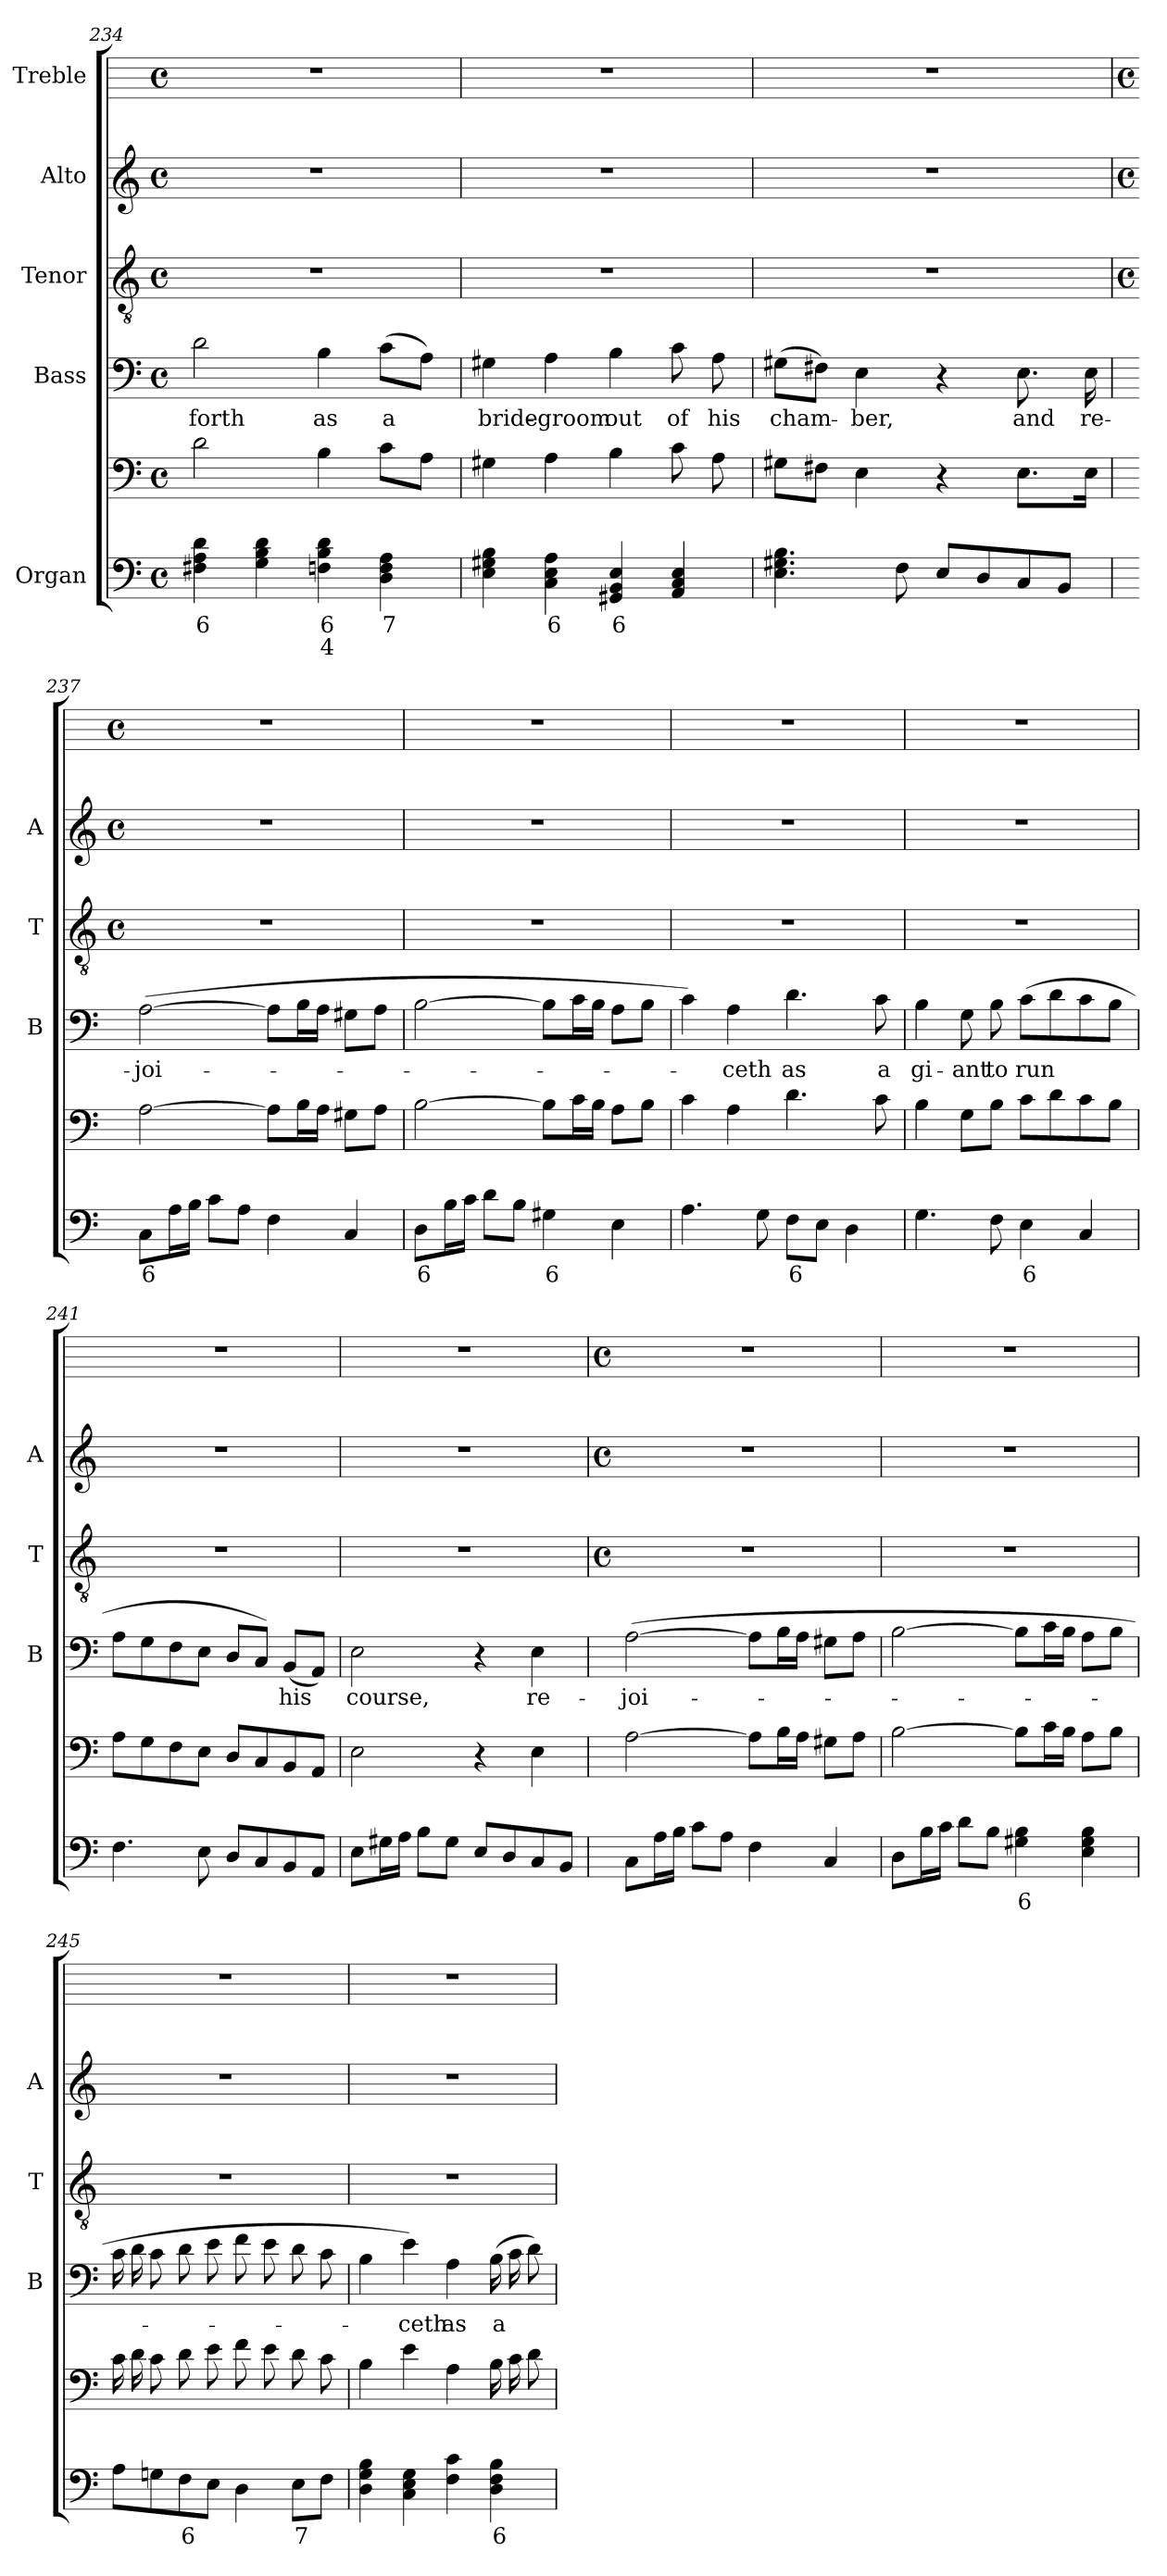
**kern	**text	**text	**kern	**kern	**text	**kern	**kern	**kern
*part5	*part5	*part5	*part5	*part4	*part4	*part3	*part2	*part1
*staff6	*staff6	*staff6	*staff5	*staff4	*staff4	*staff3	*staff2	*staff1
*I"Organ	*	*	*	*I"Bass	*	*I"Tenor	*I"Alto	*I"Treble
*	*	*	*	*I'B	*	*I'T	*I'A	*
*clefF4	*	*	*clefF4	*clefF4	*	*clefGv2	*clefG2	*
*k[]	*	*	*k[]	*k[]	*	*k[]	*k[]	*
*C:	*	*	*C:	*C:	*	*C:	*C:	*
*M4/4	*	*	*M4/4	*M4/4	*	*M4/4	*M4/4	*M4/4
*met(c)	*	*	*met(c)	*met(c)	*	*met(c)	*met(c)	*met(c)
=234	=234	=234	=234	=234	=234	=234	=234	=234
!	!LO:LY:b	!	!	!	!LO:LY:b	!	!	!
4F#X 4A 4d	6	.	2d	2d	forth	1r	1r	1r
4G 4B 4d	.	.	.	.	.	.	.	.
!	!LO:LY:b	!LO:LY:b	!	!	!LO:LY:b	!	!	!
4Fn 4B 4d	6	4	4B	4B	as	.	.	.
!	!LO:LY:b	!	!	!	!LO:LY:b	!	!	!
4D 4F 4A	7	.	8cL	(>8cL	a	.	.	.
.	.	.	8AJ	8AJ)	.	.	.	.
=235	=235	=235	=235	=235	=235	=235	=235	=235
!	!	!	!	!	!LO:LY:b	!	!	!
4E 4G#X 4B	.	.	4G#X	4G#X	bride-	1r	1r	1r
!	!LO:LY:b	!	!	!	!LO:LY:b	!	!	!
4C 4E 4A	6	.	4A	4A	-groom	.	.	.
!	!LO:LY:b	!	!	!	!LO:LY:b	!	!	!
4GG#X 4BB 4E	6	.	4B	4B	out	.	.	.
!	!	!	!	!	!LO:LY:b	!	!	!
4AA 4C 4E	.	.	8c	8c	of	.	.	.
!	!	!	!	!	!LO:LY:b	!	!	!
.	.	.	8A	8A	his	.	.	.
=236	=236	=236	=236	=236	=236	=236	=236	=236
!	!	!	!	!	!LO:LY:b	!	!	!
4.E 4.G#X 4.B	.	.	8G#XL	(>8G#XL	cham-	1r	1r	1r
.	.	.	8F#XJ	8F#XJ)	.	.	.	.
!	!	!	!	!	!LO:LY:b	!	!	!
.	.	.	4E	4E	ber,	.	.	.
8F	.	.	.	.	.	.	.	.
8EL	.	.	4r	4r	.	.	.	.
8D	.	.	.	.	.	.	.	.
!	!	!	!	!	!LO:LY:b	!	!	!
8C	.	.	8.EL	8.E	and	.	.	.
8BBJ	.	.	.	.	.	.	.	.
!	!	!	!	!	!LO:LY:b	!	!	!
.	.	.	16EJ	16E	re-	.	.	.
!!LO:LB:g=z
=237	=237	=237	=237	=237	=237	=237	=237	=237
*	*	*	*	*	*	*M4/4	*M4/4	*M4/4
*	*	*	*	*	*	*met(c)	*met(c)	*met(c)
!	!LO:LY:b	!	!	!	!LO:LY:b	!	!	!
8CL	6	.	[2A	(>[2A	-joi-	1r	1r	1r
16AL	.	.	.	.	.	.	.	.
16BJJ	.	.	.	.	.	.	.	.
8cL	.	.	.	.	.	.	.	.
8AJ	.	.	.	.	.	.	.	.
4F	.	.	8AL]	8AL]	.	.	.	.
.	.	.	16BL	16BL	.	.	.	.
.	.	.	16AJJ	16AJJ	.	.	.	.
4C	.	.	8G#XL	8G#XL	.	.	.	.
.	.	.	8AJ	8AJ	.	.	.	.
=238	=238	=238	=238	=238	=238	=238	=238	=238
!	!LO:LY:b	!	!	!	!	!	!	!
8DL	6	.	[2B	[2B	.	1r	1r	1r
16BL	.	.	.	.	.	.	.	.
16cJJ	.	.	.	.	.	.	.	.
8dL	.	.	.	.	.	.	.	.
8BJ	.	.	.	.	.	.	.	.
!	!LO:LY:b	!	!	!	!	!	!	!
4G#X	6	.	8BL]	8BL]	.	.	.	.
.	.	.	16cL	16cL	.	.	.	.
.	.	.	16BJJ	16BJJ	.	.	.	.
4E	.	.	8AL	8AL	.	.	.	.
.	.	.	8BJ	8BJ	.	.	.	.
=239	=239	=239	=239	=239	=239	=239	=239	=239
4.A	.	.	4c	4c)	.	1r	1r	1r
!	!	!	!	!	!LO:LY:b	!	!	!
.	.	.	4A	4A	ceth	.	.	.
8G	.	.	.	.	.	.	.	.
!	!LO:LY:b	!	!	!	!LO:LY:b	!	!	!
8FL	6	.	4.d	4.d	as	.	.	.
8EJ	.	.	.	.	.	.	.	.
4D	.	.	.	.	.	.	.	.
!	!	!	!	!	!LO:LY:b	!	!	!
.	.	.	8c	8c	a	.	.	.
=240	=240	=240	=240	=240	=240	=240	=240	=240
!	!	!	!	!	!LO:LY:b	!	!	!
4.G	.	.	4B	4B	gi-	1r	1r	1r
!	!	!	!	!	!LO:LY:b	!	!	!
.	.	.	8GL	8G	-ant	.	.	.
!	!	!	!	!	!LO:LY:b	!	!	!
8F	.	.	8BJ	8B	to	.	.	.
!	!LO:LY:b	!	!	!	!LO:LY:b	!	!	!
4E	6	.	8cL	(>8cL	run	.	.	.
.	.	.	8d	8d	.	.	.	.
4C	.	.	8c	8c	.	.	.	.
.	.	.	8BJ	8BJ	.	.	.	.
=241	=241	=241	=241	=241	=241	=241	=241	=241
4.F	.	.	8AL	8AL	.	1r	1r	1r
.	.	.	8G	8G	.	.	.	.
.	.	.	8F	8F	.	.	.	.
8E	.	.	8EJ	8EJ	.	.	.	.
8DL	.	.	8DL	8DL	.	.	.	.
8C	.	.	8C	8CJ)	.	.	.	.
!	!	!	!	!	!LO:LY:b	!	!	!
8BB	.	.	8BB	(<8BBL	his	.	.	.
8AAJ	.	.	8AAJ	8AAJ)	.	.	.	.
=242	=242	=242	=242	=242	=242	=242	=242	=242
!	!	!	!	!	!LO:LY:b	!	!	!
8EL	.	.	2E	2E	course,	1r	1r	1r
16G#XL	.	.	.	.	.	.	.	.
16AJJ	.	.	.	.	.	.	.	.
8BL	.	.	.	.	.	.	.	.
8G#J	.	.	.	.	.	.	.	.
8EL	.	.	4r	4r	.	.	.	.
8D	.	.	.	.	.	.	.	.
!	!	!	!	!	!LO:LY:b	!	!	!
8C	.	.	4E	4E	re-	.	.	.
8BBJ	.	.	.	.	.	.	.	.
!!LO:LB:g=z
=243	=243	=243	=243	=243	=243	=243	=243	=243
*	*	*	*	*	*	*M4/4	*M4/4	*M4/4
*	*	*	*	*	*	*met(c)	*met(c)	*met(c)
!	!	!	!	!	!LO:LY:b	!	!	!
8CL	.	.	[2A	(>[2A	-joi-	1r	1r	1r
16AL	.	.	.	.	.	.	.	.
16BJJ	.	.	.	.	.	.	.	.
8cL	.	.	.	.	.	.	.	.
8AJ	.	.	.	.	.	.	.	.
4F	.	.	8AL]	8AL]	.	.	.	.
.	.	.	16BL	16BL	.	.	.	.
.	.	.	16AJJ	16AJJ	.	.	.	.
4C	.	.	8G#XL	8G#XL	.	.	.	.
.	.	.	8AJ	8AJ	.	.	.	.
=244	=244	=244	=244	=244	=244	=244	=244	=244
8DL	.	.	[2B	[2B	.	1r	1r	1r
16BL	.	.	.	.	.	.	.	.
16cJJ	.	.	.	.	.	.	.	.
8dL	.	.	.	.	.	.	.	.
8BJ	.	.	.	.	.	.	.	.
!	!LO:LY:b	!	!	!	!	!	!	!
4G#X 4B	6	.	8BL]	8BL]	.	.	.	.
.	.	.	16cL	16cL	.	.	.	.
.	.	.	16BJJ	16BJJ	.	.	.	.
4E 4G# 4B	.	.	8AL	8AL	.	.	.	.
.	.	.	8BJ	8BJ	.	.	.	.
=245	=245	=245	=245	=245	=245	=245	=245	=245
8AL	.	.	16cLL	16cLL	.	1r	1r	1r
.	.	.	16d	16d	.	.	.	.
8Gn	.	.	8cJ	8cJ	.	.	.	.
!	!LO:LY:b	!	!	!	!	!	!	!
8F	6	.	8dL	8dL	.	.	.	.
8EJ	.	.	8eJ	8eJ	.	.	.	.
4D	.	.	8fL	8fL	.	.	.	.
.	.	.	8e	8e	.	.	.	.
!	!LO:LY:b	!	!	!	!	!	!	!
8EL	7	.	8d	8d	.	.	.	.
8FJ	.	.	8cJ	8cJ	.	.	.	.
=246	=246	=246	=246	=246	=246	=246	=246	=246
4D 4G 4B	.	.	4B	4B	.	1r	1r	1r
!	!	!	!	!	!LO:LY:b	!	!	!
4C 4E 4G	.	.	4e	4e)	ceth	.	.	.
!	!	!	!	!	!LO:LY:b	!	!	!
4F 4c	.	.	4A	4A	as	.	.	.
!	!LO:LY:b	!	!	!	!LO:LY:b	!	!	!
4D 4F 4B	6	.	16BLL	(>16BLL	a	.	.	.
.	.	.	16c	16c	.	.	.	.
.	.	.	8dJ	8dJ)	.	.	.	.
=	=	=	=	=	=	=	=	=
*-	*-	*-	*-	*-	*-	*-	*-	*-
